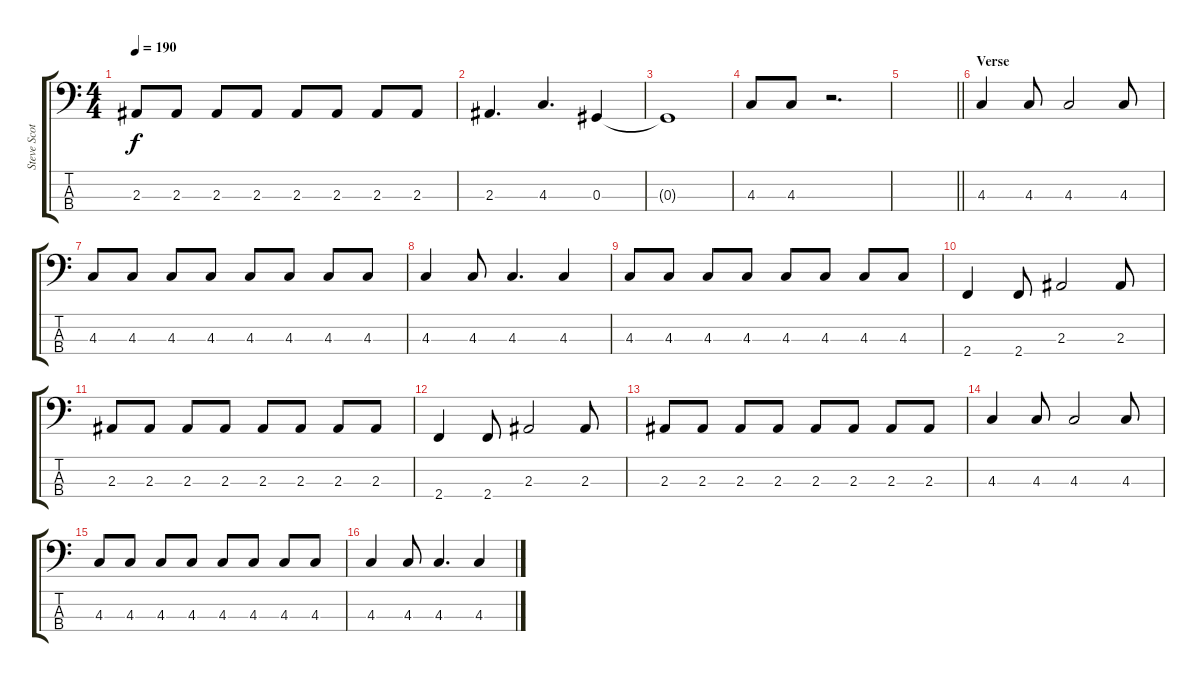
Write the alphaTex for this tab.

\track ("Steve Scott" "Steve Scot") {instrument electricbassfinger}
\staff {score tabs}
\tuning (Gb2 Db2 Ab1 Eb1) {hide}
\ts (4 4)
\tempo 190
\clef f4
\ks c
2.3.8{dy f} 2.3.8 2.3.8 2.3.8 2.3.8 2.3.8 2.3.8 2.3.8 |
2.3.4{d} 4.3.4{d} 0.3.4 |
0.3{t}.1 |
4.3.8 4.3.8 r.2{d} |
\barLineRight lightlight
|
\section ("" "Verse")
4.3.4 4.3.8 4.3.2 4.3.8 |
4.3.8 4.3.8 4.3.8 4.3.8 4.3.8 4.3.8 4.3.8 4.3.8 |
4.3.4 4.3.8 4.3.4{d} 4.3.4 |
4.3.8 4.3.8 4.3.8 4.3.8 4.3.8 4.3.8 4.3.8 4.3.8 |
2.4.4 2.4.8 2.3.2 2.3.8 |
2.3.8 2.3.8 2.3.8 2.3.8 2.3.8 2.3.8 2.3.8 2.3.8 |
2.4.4 2.4.8 2.3.2 2.3.8 |
2.3.8 2.3.8 2.3.8 2.3.8 2.3.8 2.3.8 2.3.8 2.3.8 |
4.3.4 4.3.8 4.3.2 4.3.8 |
4.3.8 4.3.8 4.3.8 4.3.8 4.3.8 4.3.8 4.3.8 4.3.8 |
4.3.4 4.3.8 4.3.4{d} 4.3.4
